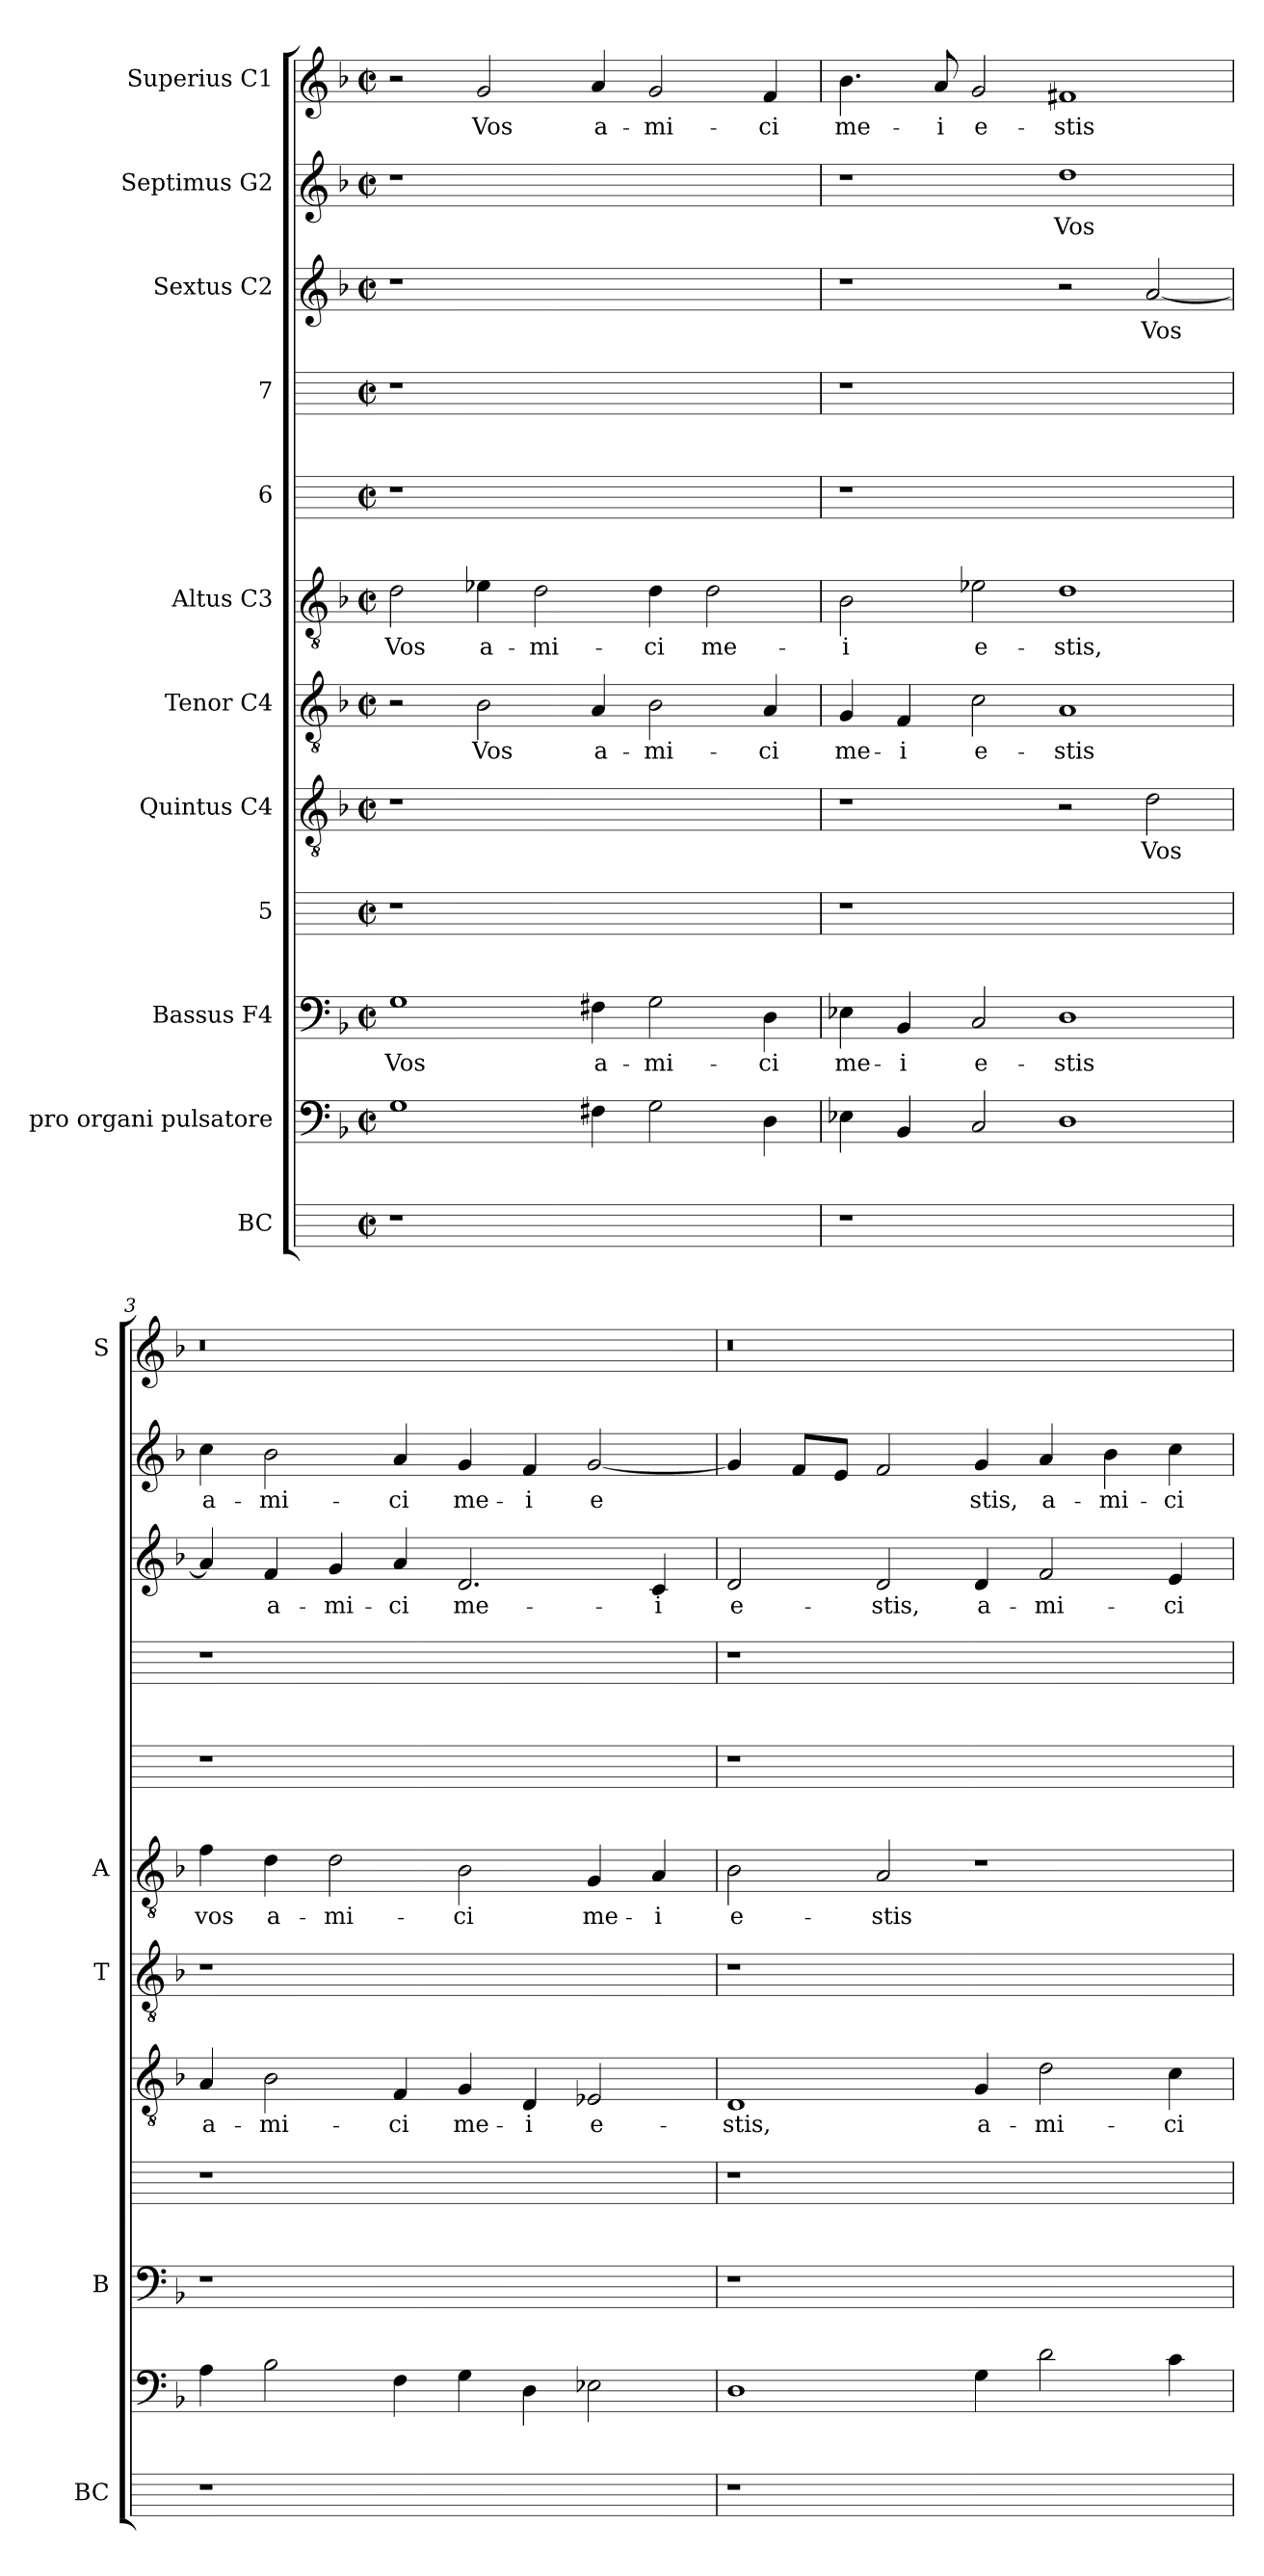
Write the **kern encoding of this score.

**kern	**kern	**kern	**text	**kern	**kern	**text	**kern	**text	**kern	**text	**kern	**kern	**kern	**text	**kern	**text	**kern	**text
*part12	*part11	*part10	*part10	*part9	*part8	*part8	*part7	*part7	*part6	*part6	*part5	*part4	*part3	*part3	*part2	*part2	*part1	*part1
*staff12	*staff11	*staff10	*staff10	*staff9	*staff8	*staff8	*staff7	*staff7	*staff6	*staff6	*staff5	*staff4	*staff3	*staff3	*staff2	*staff2	*staff1	*staff1
*I"BC	*I"pro organi  pulsatore	*I"Bassus  F4	*	*I"5	*I"Quintus  C4	*	*I"Tenor  C4	*	*I"Altus  C3	*	*I"6	*I"7	*I"Sextus  C2	*	*I"Septimus  G2	*	*I"Superius  C1	*
*I'BC	*	*I'B	*	*	*	*	*I'T	*	*I'A	*	*	*	*	*	*	*	*I'S	*
!!LO:PB:g=z
*stria5	*stria5	*stria5	*	*stria5	*stria5	*	*stria5	*	*stria5	*	*stria5	*stria5	*stria5	*	*stria5	*	*stria5	*
*	*clefF4	*clefF4	*	*	*clefGv2	*	*clefGv2	*	*clefGv2	*	*	*	*clefG2	*	*clefG2	*	*clefG2	*
*k[]	*k[b-]	*k[b-]	*	*k[]	*k[b-]	*	*k[b-]	*	*k[b-]	*	*k[]	*k[]	*k[b-]	*	*k[b-]	*	*k[b-]	*
*C:	*F:	*F:	*	*C:	*F:	*	*F:	*	*F:	*	*C:	*C:	*F:	*	*F:	*	*F:	*
*M2/2	*M2/2	*M2/2	*	*M2/2	*M2/2	*	*M2/2	*	*M2/2	*	*M2/2	*M2/2	*M2/2	*	*M2/2	*	*M2/2	*
*met(c|)	*met(c|)	*met(c|)	*	*met(c|)	*met(c|)	*	*met(c|)	*	*met(c|)	*	*met(c|)	*met(c|)	*met(c|)	*	*met(c|)	*	*met(c|)	*
=1	=1	=1	=1	=1	=1	=1	=1	=1	=1	=1	=1	=1	=1	=1	=1	=1	=1	=1
!	!	!	!LO:LY:b:cj	!	!	!	!	!	!	!LO:LY:b:cj	!	!	!	!	!	!	!	!
1r	1G	1G	Vos	1r	1r	.	2r	.	2d\	Vos	1r	1r	1r	.	1r	.	2r	.
!	!	!	!	!	!	!	!	!LO:LY:b:cj	!	!LO:LY:b:cj	!	!	!	!	!	!	!	!LO:LY:b:cj
.	.	.	.	.	.	.	2B-\	Vos	4e-X\	a-	.	.	.	.	.	.	2g/	Vos
!	!	!	!	!	!	!	!	!	!	!LO:LY:b:cj	!	!	!	!	!	!	!	!
.	.	.	.	.	.	.	.	.	2d\	-mi-	.	.	.	.	.	.	.	.
!	!	!	!LO:LY:b:cj	!	!	!	!	!LO:LY:b:cj	!	!	!	!	!	!	!	!	!	!LO:LY:b:cj
1ryy	4F#X\	4F#X\	a-	1ryy	1ryy	.	4A/	a-	.	.	1ryy	1ryy	1ryy	.	1ryy	.	4a/	a-
!	!	!	!LO:LY:b:cj	!	!	!	!	!LO:LY:b:cj	!	!LO:LY:b:cj	!	!	!	!	!	!	!	!LO:LY:b:cj
.	2G\	2G\	-mi-	.	.	.	2B-\	-mi-	4d\	-ci	.	.	.	.	.	.	2g/	-mi-
!	!	!	!	!	!	!	!	!	!	!LO:LY:b:cj	!	!	!	!	!	!	!	!
.	.	.	.	.	.	.	.	.	2d\	me-	.	.	.	.	.	.	.	.
!	!	!	!LO:LY:b:cj	!	!	!	!	!LO:LY:b:cj	!	!	!	!	!	!	!	!	!	!LO:LY:b:cj
.	4D\	4D\	-ci	.	.	.	4A/	-ci	.	.	.	.	.	.	.	.	4f/	-ci
=2	=2	=2	=2	=2	=2	=2	=2	=2	=2	=2	=2	=2	=2	=2	=2	=2	=2	=2
!	!	!	!LO:LY:b:cj	!	!	!	!	!LO:LY:b:cj	!	!LO:LY:b:cj	!	!	!	!	!	!	!	!LO:LY:b:cj
1r	4E-X\	4E-X\	me-	1r	1r	.	4G/	me-	2B-\	-i	1r	1r	1r	.	1r	.	4.b-\	me-
!	!	!	!LO:LY:b:cj	!	!	!	!	!LO:LY:b:cj	!	!	!	!	!	!	!	!	!	!
.	4BB-/	4BB-/	-i	.	.	.	4F/	-i	.	.	.	.	.	.	.	.	.	.
!	!	!	!	!	!	!	!	!	!	!	!	!	!	!	!	!	!	!LO:LY:b:cj
.	.	.	.	.	.	.	.	.	.	.	.	.	.	.	.	.	8a/	-i
!	!	!	!LO:LY:b:cj	!	!	!	!	!LO:LY:b:cj	!	!LO:LY:b:cj	!	!	!	!	!	!	!	!LO:LY:b:cj
.	2C/	2C/	e-	.	.	.	2c\	e-	2e-\	e-	.	.	.	.	.	.	2g/	e-
!	!	!	!LO:LY:b:cj	!	!	!	!	!LO:LY:b:cj	!	!LO:LY:b:cj	!	!	!	!	!	!LO:LY:b:cj	!	!LO:LY:b:cj
1ryy	1D	1D	-stis	1ryy	2r	.	1A	-stis	1d	-stis,	1ryy	1ryy	2r	.	1dd	Vos	1f#X	-stis
!	!	!	!	!	!	!LO:LY:b:cj	!	!	!	!	!	!	!	!LO:LY:b:cj	!	!	!	!
.	.	.	.	.	2d\	Vos	.	.	.	.	.	.	[<2a/	Vos	.	.	.	.
=3	=3	=3	=3	=3	=3	=3	=3	=3	=3	=3	=3	=3	=3	=3	=3	=3	=3	=3
!	!	!	!	!	!	!LO:LY:b:cj	!	!	!	!LO:LY:b:cj	!	!	!	!LO:LY:b:cj	!	!LO:LY:b:cj	!	!
1r	4A\	1r	.	1r	4A/	a-	1r	.	4f\	vos	1r	1r	4a/]	.	4cc\	a-	0r	.
!	!	!	!	!	!	!LO:LY:b:cj	!	!	!	!LO:LY:b:cj	!	!	!	!LO:LY:b:cj	!	!LO:LY:b:cj	!	!
.	2B-\	.	.	.	2B-\	-mi-	.	.	4d\	a-	.	.	4f/	a-	2b-\	-mi-	.	.
!	!	!	!	!	!	!	!	!	!	!LO:LY:b:cj	!	!	!	!LO:LY:b:cj	!	!	!	!
.	.	.	.	.	.	.	.	.	2d\	-mi-	.	.	4g/	-mi-	.	.	.	.
!	!	!	!	!	!	!LO:LY:b:cj	!	!	!	!	!	!	!	!LO:LY:b:cj	!	!LO:LY:b:cj	!	!
.	4F\	.	.	.	4F/	-ci	.	.	.	.	.	.	4a/	-ci	4a/	-ci	.	.
!	!	!	!	!	!	!LO:LY:b:cj	!	!	!	!LO:LY:b:cj	!	!	!	!LO:LY:b:cj	!	!LO:LY:b:cj	!	!
1ryy	4G\	1ryy	.	1ryy	4G/	me-	1ryy	.	2B-\	-ci	1ryy	1ryy	2.d/	me-	4g/	me-	.	.
!	!	!	!	!	!	!LO:LY:b:cj	!	!	!	!	!	!	!	!	!	!LO:LY:b:cj	!	!
.	4D\	.	.	.	4D/	-i	.	.	.	.	.	.	.	.	4f/	-i	.	.
!	!	!	!	!	!	!LO:LY:b:cj	!	!	!	!LO:LY:b:cj	!	!	!	!	!	!LO:LY:b:cj	!	!
.	2E-X\	.	.	.	2E-X/	e-	.	.	4G/	me-	.	.	.	.	[<2g/	e-	.	.
!	!	!	!	!	!	!	!	!	!	!LO:LY:b:cj	!	!	!	!LO:LY:b:cj	!	!	!	!
.	.	.	.	.	.	.	.	.	4A/	-i	.	.	4c/	-i	.	.	.	.
=4	=4	=4	=4	=4	=4	=4	=4	=4	=4	=4	=4	=4	=4	=4	=4	=4	=4	=4
!	!	!	!	!	!	!LO:LY:b:cj	!	!	!	!LO:LY:b:cj	!	!	!	!LO:LY:b:cj	!	!LO:LY:b:cj	!	!
1r	1D	1r	.	1r	1D	-stis,	1r	.	2B-\	e-	1r	1r	2d/	e-	4g/]	--	0r	.
!	!	!	!	!	!	!	!	!	!	!	!	!	!	!	!	!LO:LY:b:cj	!	!
.	.	.	.	.	.	.	.	.	.	.	.	.	.	.	8f/L	--	.	.
!	!	!	!	!	!	!	!	!	!	!	!	!	!	!	!	!LO:LY:b:cj	!	!
.	.	.	.	.	.	.	.	.	.	.	.	.	.	.	8e/J	--	.	.
!	!	!	!	!	!	!	!	!	!	!LO:LY:b:cj	!	!	!	!LO:LY:b:cj	!	!LO:LY:b:cj	!	!
.	.	.	.	.	.	.	.	.	2A/	-stis	.	.	2d/	-stis,	2f/	--	.	.
!	!	!	!	!	!	!LO:LY:b:cj	!	!	!	!	!	!	!	!LO:LY:b:cj	!	!LO:LY:b:cj	!	!
1ryy	4G\	1ryy	.	1ryy	4G/	a-	1ryy	.	1r	.	1ryy	1ryy	4d/	a-	4g/	-stis,	.	.
!	!	!	!	!	!	!LO:LY:b:cj	!	!	!	!	!	!	!	!LO:LY:b:cj	!	!LO:LY:b:cj	!	!
.	2d\	.	.	.	2d\	-mi-	.	.	.	.	.	.	2f/	-mi-	4a/	a-	.	.
!	!	!	!	!	!	!	!	!	!	!	!	!	!	!	!	!LO:LY:b:cj	!	!
.	.	.	.	.	.	.	.	.	.	.	.	.	.	.	4b-\	-mi-	.	.
!	!	!	!	!	!	!LO:LY:b:cj	!	!	!	!	!	!	!	!LO:LY:b:cj	!	!LO:LY:b:cj	!	!
.	4c\	.	.	.	4c\	-ci	.	.	.	.	.	.	4e/	-ci	4cc\	-ci	.	.
=	=	=	=	=	=	=	=	=	=	=	=	=	=	=	=	=	=	=
*-	*-	*-	*-	*-	*-	*-	*-	*-	*-	*-	*-	*-	*-	*-	*-	*-	*-	*-
